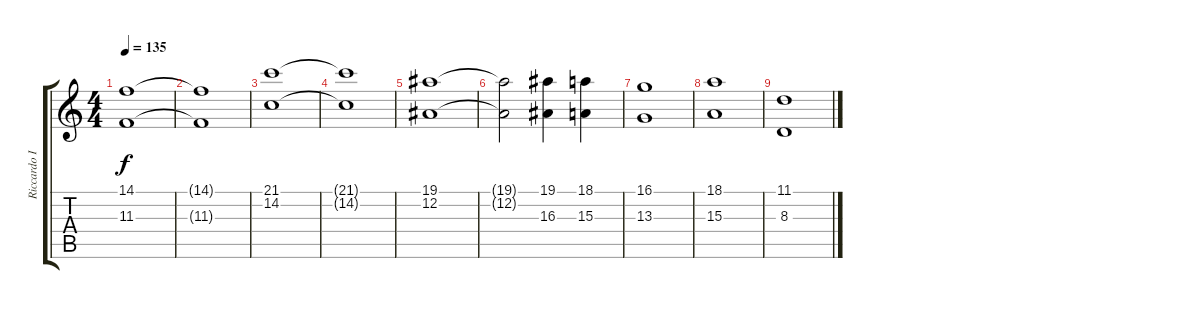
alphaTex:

\track ("Riccardo Iacono" "Riccardo I") {instrument tremolostrings}
\staff {score tabs}
\tuning (Eb4 Bb3 Gb3 Db3 Ab2 Eb2) {hide}
\ts (4 4)
\tempo 135
\clef g2
\ks c
(14.1 11.3).1{dy f} |
(14.1{t} 11.3{t}).1 |
(21.1 14.2).1 |
(21.1{t} 14.2{t}).1 |
(19.1 12.2).1 |
(19.1{t} 12.2{t}).2 (19.1 16.3).4 (18.1 15.3).4 |
(16.1 13.3).1 |
(18.1 15.3).1 |
(11.1 8.3).1
